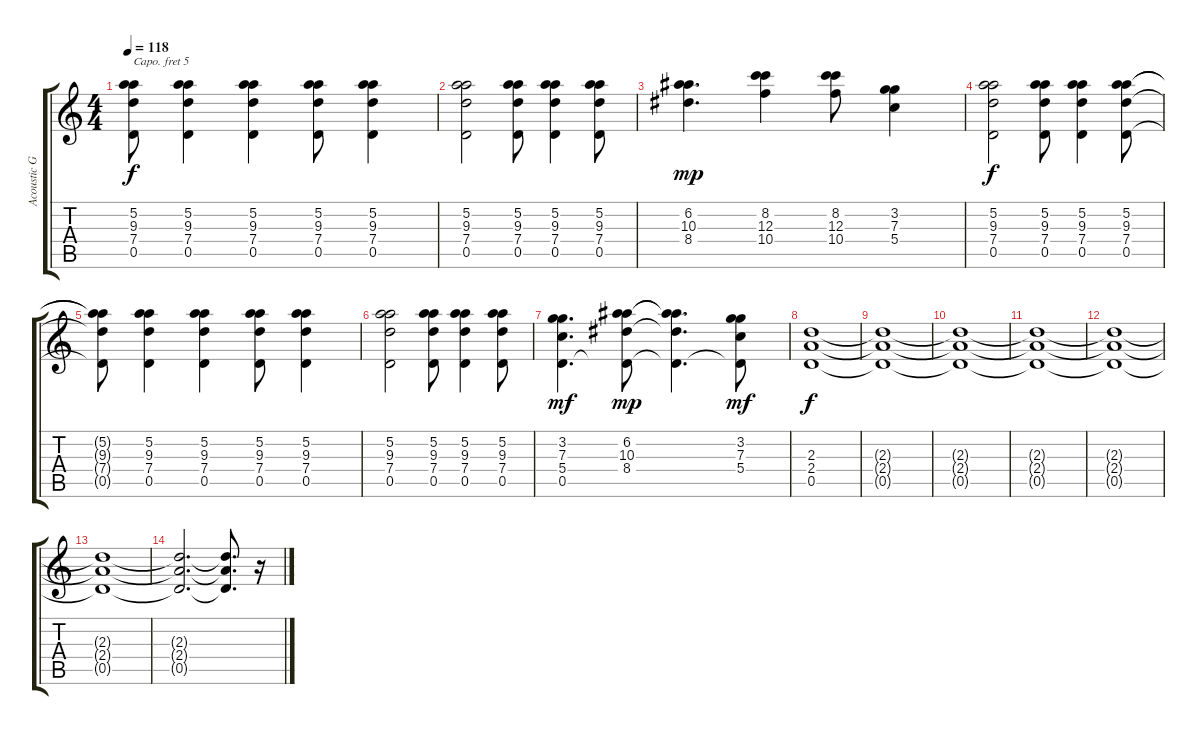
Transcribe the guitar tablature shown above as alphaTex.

\track ("Acoustic Guitar" "Acoustic G") {instrument acousticguitarsteel}
\staff {score tabs}
\capo 5
\tuning (E4 B3 G3 D3 A2 E2) {hide}
\ts (4 4)
\tempo 118
\clef g2
\ks c
(5.2{t} 9.3{t} 7.4{t} 0.5{t}).8{dy f} (5.2 9.3 7.4 0.5).4 (5.2 9.3 7.4 0.5).4 (5.2 9.3 7.4 0.5).8 (5.2 9.3 7.4 0.5).4 |
(5.2 9.3 7.4 0.5).2 (5.2 9.3 7.4 0.5).8 (5.2 9.3 7.4 0.5).4 (5.2 9.3 7.4 0.5).8 |
(6.2 10.3 8.4).4{d dy mp} (8.2 12.3 10.4).4 (8.2 12.3 10.4).8 (3.2 7.3 5.4).4 |
(5.2 9.3 7.4 0.5).2{dy f} (5.2 9.3 7.4 0.5).8 (5.2 9.3 7.4 0.5).4 (5.2 9.3 7.4 0.5).8 |
(5.2{t} 9.3{t} 7.4{t} 0.5{t}).8 (5.2 9.3 7.4 0.5).4 (5.2 9.3 7.4 0.5).4 (5.2 9.3 7.4 0.5).8 (5.2 9.3 7.4 0.5).4 |
(5.2 9.3 7.4 0.5).2 (5.2 9.3 7.4 0.5).8 (5.2 9.3 7.4 0.5).4 (5.2 9.3 7.4 0.5).8 |
(3.2 7.3 5.4 0.5).4{d dy mf} (6.2 10.3 8.4 0.5{t}).8{dy mp} (6.2{t} 10.3{t} 8.4{t} 0.5{t}).4{d} (3.2 7.3 5.4 0.5{t}).8{dy mf} |
(2.3 2.4 0.5).1{dy f} |
(2.3{t} 2.4{t} 0.5{t}).1 |
(2.3{t} 2.4{t} 0.5{t}).1 |
(2.3{t} 2.4{t} 0.5{t}).1 |
(2.3{t} 2.4{t} 0.5{t}).1 |
(2.3{t} 2.4{t} 0.5{t}).1 |
(2.3{t} 2.4{t} 0.5{t}).2{d} (2.3{t} 2.4{t} 0.5{t}).8{d} r.16
